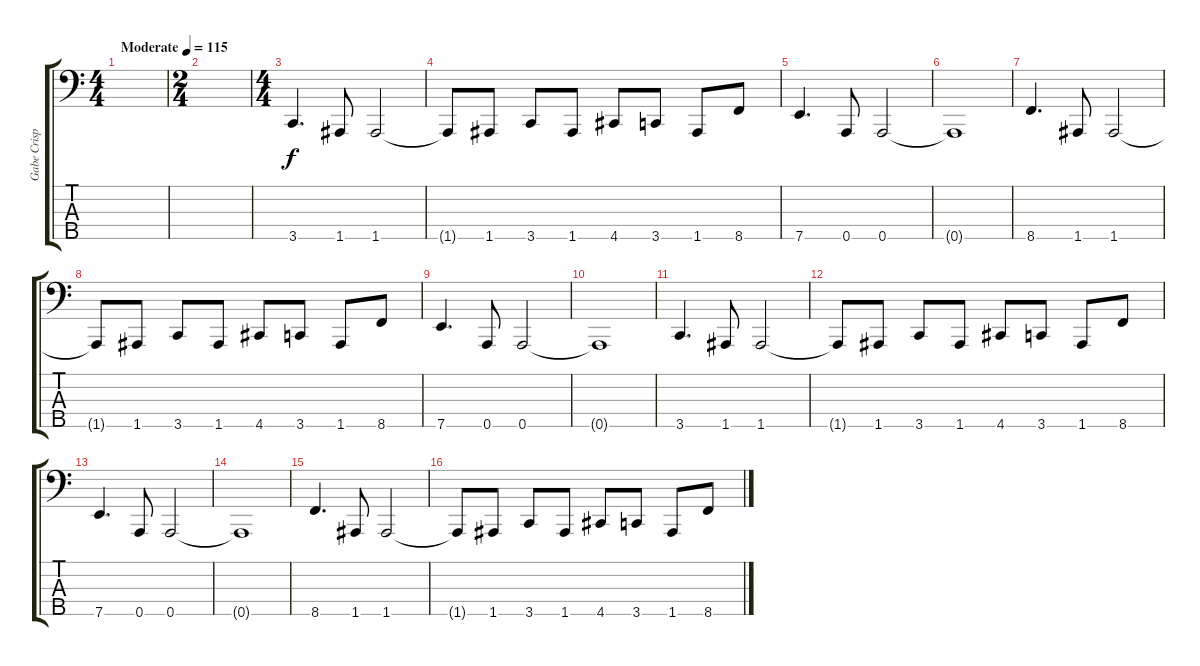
\track ("Gabe Crisp" "Gabe Crisp") {instrument electricbassfinger}
\staff {score tabs}
\tuning (G2 D2 A1 E1 A0) {hide}
\ts (4 4)
\tempo (115 "Moderate")
\clef f4
\ks c
|
\ts (2 4)
|
\ts (4 4)
3.5.4{d} 1.5.8 1.5.2 |
1.5{t}.8 1.5.8 3.5.8 1.5.8 4.5.8 3.5.8 1.5.8 8.5.8 |
7.5.4{d} 0.5.8 0.5.2 |
0.5{t}.1 |
8.5.4{d} 1.5.8 1.5.2 |
1.5{t}.8 1.5.8 3.5.8 1.5.8 4.5.8 3.5.8 1.5.8 8.5.8 |
7.5.4{d} 0.5.8 0.5.2 |
0.5{t}.1 |
3.5.4{d} 1.5.8 1.5.2 |
1.5{t}.8 1.5.8 3.5.8 1.5.8 4.5.8 3.5.8 1.5.8 8.5.8 |
7.5.4{d} 0.5.8 0.5.2 |
0.5{t}.1 |
8.5.4{d} 1.5.8 1.5.2 |
1.5{t}.8 1.5.8 3.5.8 1.5.8 4.5.8 3.5.8 1.5.8 8.5.8
